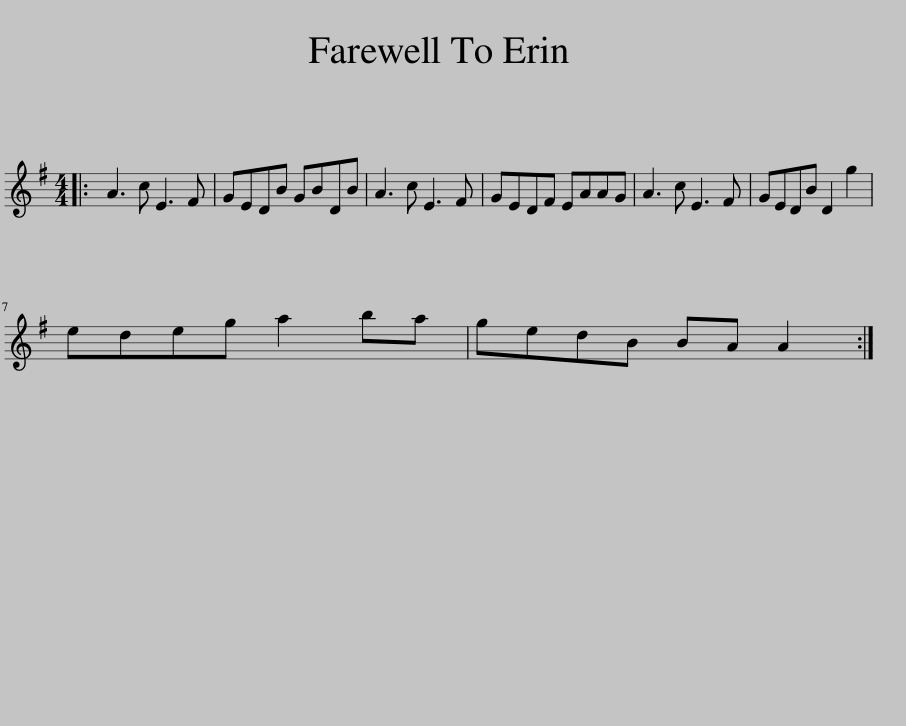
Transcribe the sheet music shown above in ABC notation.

X:1
L:1/8
M:4/4
I:linebreak $
K:G
V:1 treble
V:1
|: A3 c E3 F | GEDB GBDB | A3 c E3 F | GEDF EAAG | A3 c E3 F | %5
 GEDB D2 g2 |$ edeg a2 ba | gedB BA A2 :| %8
